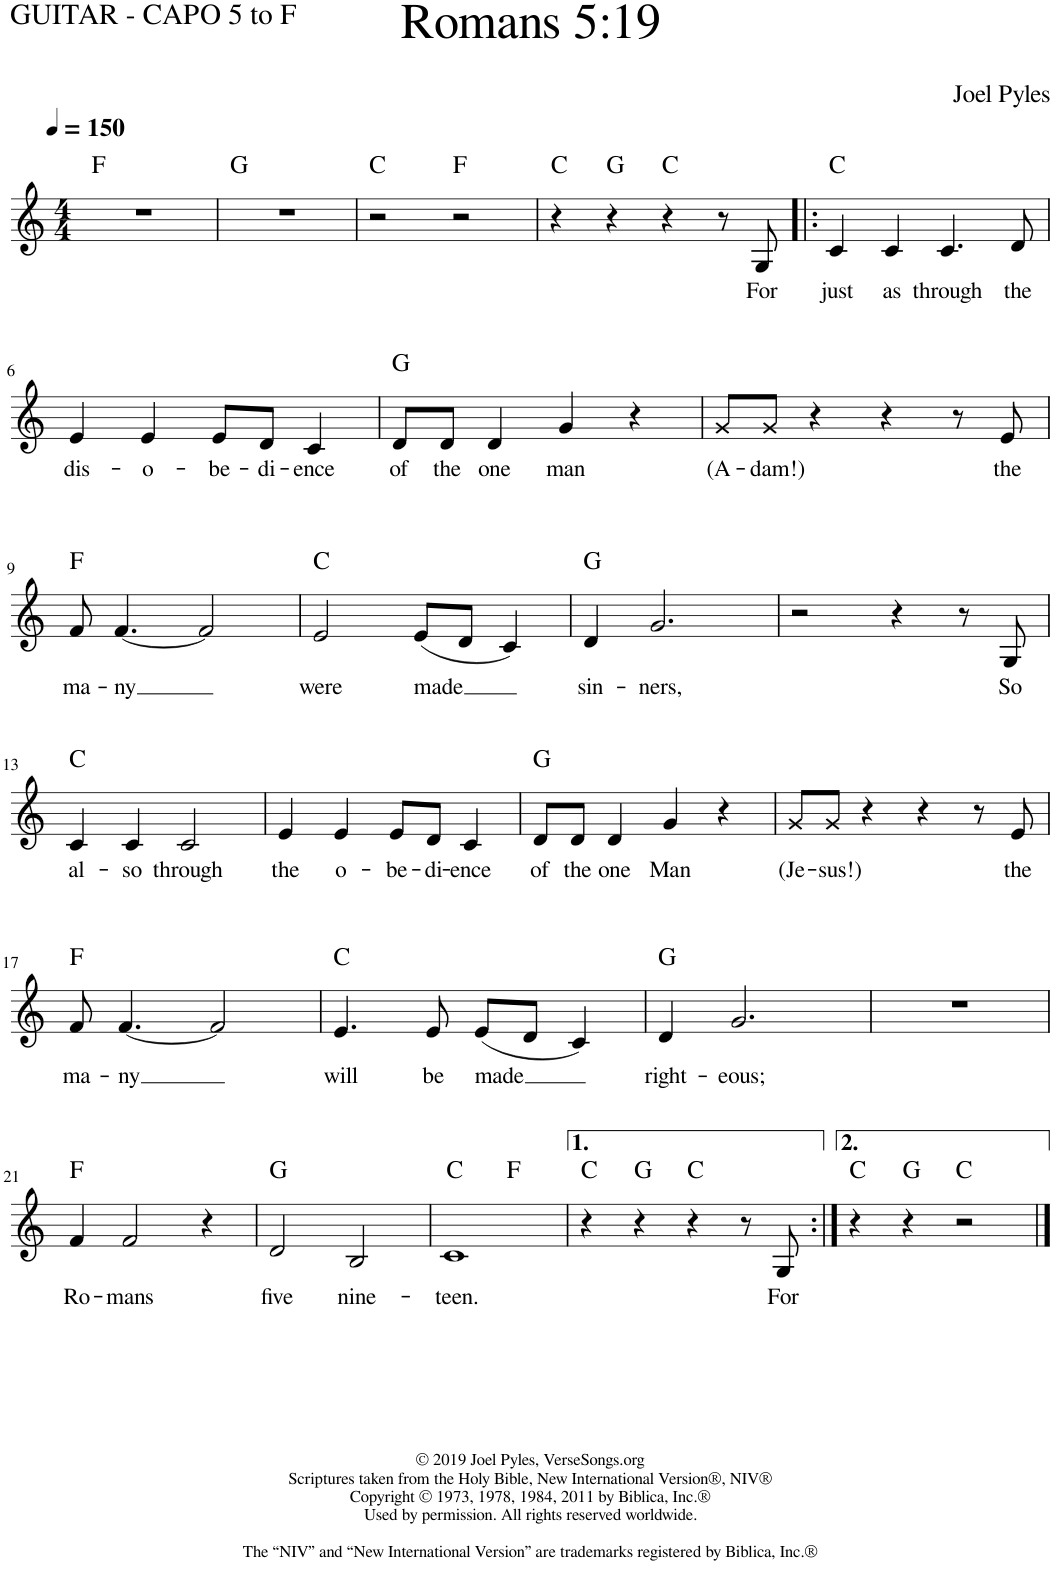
**kern	**text	**harte
*part1	*part1	*part1
*staff1	*staff1	*
*I"Piano	*	*
*I'Pno.	*	*
*clefG2	*	*
*k[]	*	*
*M4/4	*	*
*MM150	*	*
=1	=1	=1
1r	.	F:maj
=2	=2	=2
1r	.	G:maj
=3	=3	=3
2r	.	C:maj
2r	.	F:maj
=4	=4	=4
4r	.	C:maj
4r	.	G:maj
4r	.	C:maj
8r	.	.
!	!LO:LY:b	!
8G/	For	.
=5!|:	=5!|:	=5!|:
!	!LO:LY:b	!
4c/	just	C:maj
!	!LO:LY:b	!
4c/	as	.
!	!LO:LY:b	!
4.c/	through	.
!	!LO:LY:b	!
8d/	the	.
!!LO:LB:g=z
=6	=6	=6
!	!LO:LY:b	!
4e/	dis-	.
!	!LO:LY:b	!
4e/	-o-	.
!	!LO:LY:b	!
8e/L	-be-	.
!	!LO:LY:b	!
8d/J	-di-	.
!	!LO:LY:b	!
4c/	-ence	.
=7	=7	=7
!	!LO:LY:b	!
8d/L	of	G:maj
!	!LO:LY:b	!
8d/J	the	.
!	!LO:LY:b	!
4d/	one	.
!	!LO:LY:b	!
4g/	man	.
4r	.	.
=8	=8	=8
!	!LO:LY:b	!
8g/L	(A-	.
!	!LO:LY:b	!
8g/J	-dam!)	.
4r	.	.
4r	.	.
8r	.	.
!	!LO:LY:b	!
8e/	the	.
!!LO:LB:g=z
=9	=9	=9
!	!LO:LY:b	!
8f/	ma-	F:maj
!	!LO:LY:b	!
[4.f/	-ny	.
2f/]	.	.
=10	=10	=10
!	!LO:LY:b	!
2e/	were	C:maj
!	!LO:LY:b	!
(8e/L	made	.
8d/J	.	.
4c/)	.	.
=11	=11	=11
!	!LO:LY:b	!
4d/	sin-	G:maj
!	!LO:LY:b	!
2.g/	-ners,	.
=12	=12	=12
2r	.	.
4r	.	.
8r	.	.
!	!LO:LY:b	!
8G/	So	.
!!LO:LB:g=z
=13	=13	=13
!	!LO:LY:b	!
4c/	al-	C:maj
!	!LO:LY:b	!
4c/	-so	.
!	!LO:LY:b	!
2c/	through	.
=14	=14	=14
!	!LO:LY:b	!
4e/	the	.
!	!LO:LY:b	!
4e/	o-	.
!	!LO:LY:b	!
8e/L	-be-	.
!	!LO:LY:b	!
8d/J	-di-	.
!	!LO:LY:b	!
4c/	-ence	.
=15	=15	=15
!	!LO:LY:b	!
8d/L	of	G:maj
!	!LO:LY:b	!
8d/J	the	.
!	!LO:LY:b	!
4d/	one	.
!	!LO:LY:b	!
4g/	Man	.
4r	.	.
=16	=16	=16
!	!LO:LY:b	!
8g/L	(Je-	.
!	!LO:LY:b	!
8g/J	-sus!)	.
4r	.	.
4r	.	.
8r	.	.
!	!LO:LY:b	!
8e/	the	.
!!LO:LB:g=z
=17	=17	=17
!	!LO:LY:b	!
8f/	ma-	F:maj
!	!LO:LY:b	!
[4.f/	-ny	.
2f/]	.	.
=18	=18	=18
!	!LO:LY:b	!
4.e/	will	C:maj
!	!LO:LY:b	!
8e/	be	.
!	!LO:LY:b	!
(8e/L	made	.
8d/J	.	.
4c/)	.	.
=19	=19	=19
!	!LO:LY:b	!
4d/	right-	G:maj
!	!LO:LY:b	!
2.g/	-eous;	.
=20	=20	=20
1r	.	.
!!LO:LB:g=z
=21	=21	=21
!	!LO:LY:b	!
4f/	Ro-	F:maj
!	!LO:LY:b	!
2f/	-mans	.
4r	.	.
=22	=22	=22
!	!LO:LY:b	!
2d/	five	G:maj
!	!LO:LY:b	!
2B/	nine-	.
=23	=23	=23
!	!LO:LY:b	!
*^	*	*
1c	2ryy	-teen.	C:maj
.	2ryy	.	F:maj
*v	*v	*	*
=24	=24	=24
4r	.	C:maj
4r	.	G:maj
4r	.	C:maj
8r	.	.
!	!LO:LY:b	!
8G/	For	.
=25:|!	=25:|!	=25:|!
4r	.	C:maj
4r	.	G:maj
2r	.	C:maj
==	==	==
*-	*-	*-
